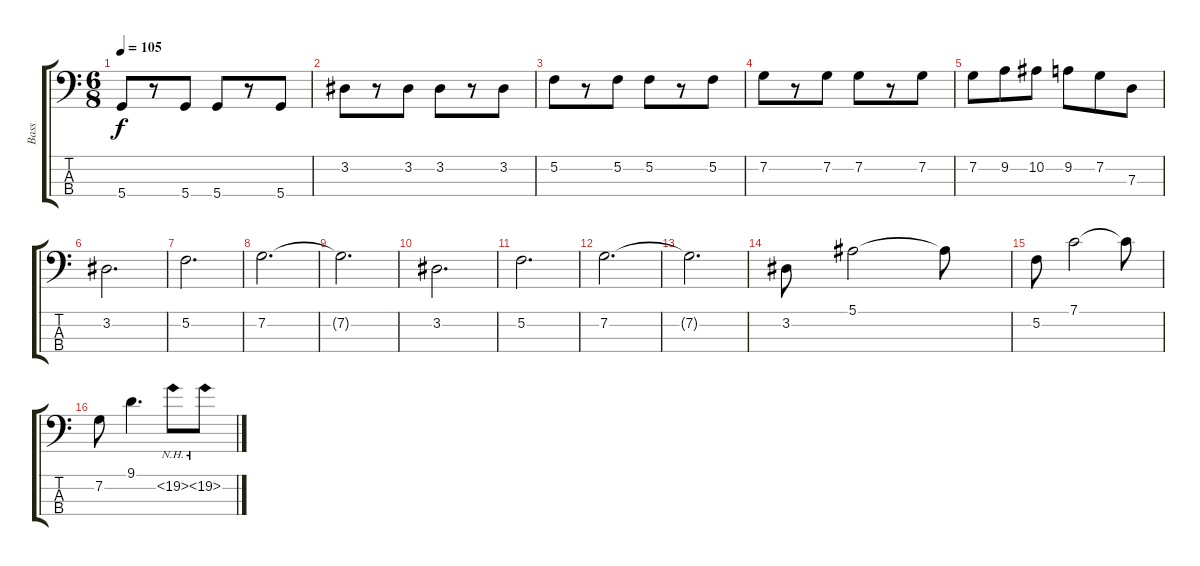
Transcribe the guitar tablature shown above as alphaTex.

\track ("Bass" "Bass") {instrument electricbassfinger}
\staff {score tabs}
\tuning (F2 C2 G1 D1) {hide}
\ts (6 8)
\tempo 105
\clef f4
\ks c
5.4.8{dy f} r.8 5.4.8 5.4.8 r.8 5.4.8 |
3.2.8 r.8 3.2.8 3.2.8 r.8 3.2.8 |
5.2.8 r.8 5.2.8 5.2.8 r.8 5.2.8 |
7.2.8 r.8 7.2.8 7.2.8 r.8 7.2.8 |
7.2.8 9.2.8 10.2.8 9.2.8 7.2.8 7.3.8 |
3.2.2{d} |
5.2.2{d} |
7.2.2{d} |
7.2{t}.2{d} |
3.2.2{d} |
5.2.2{d} |
7.2.2{d} |
7.2{t}.2{d} |
3.2.8 5.1.2 5.1{t}.8 |
5.2.8 7.1.2 7.1{t}.8 |
7.2.8 9.1.4{d} 19.2{nh}.8 19.2{nh}.8
